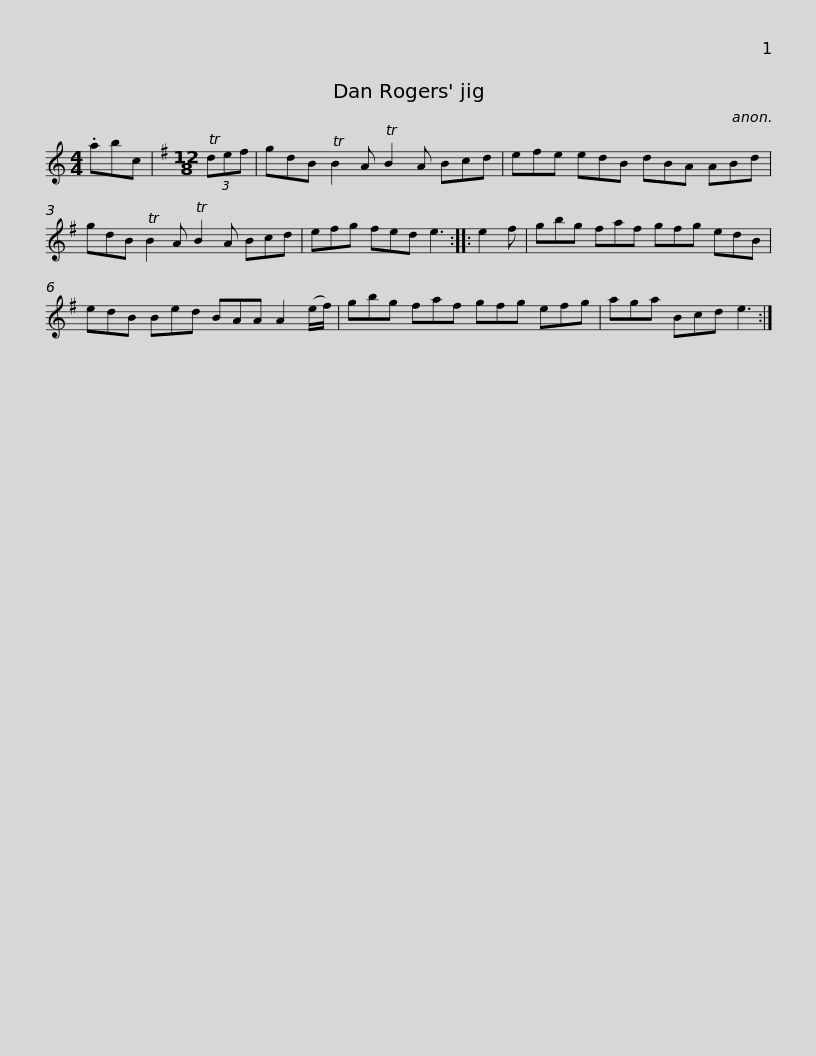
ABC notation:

X:1
L:1/8
M:4/4
I:linebreak $
K:C
V:1 treble
V:1
 .abc |[K:Emin][M:12/8] (3Tdef | gdB TB2 A TB2 A Bcd | efe edB dBA ABd | gdB TB2 A TB2 A Bcd |$ %5
 efg fed e3 :: e2 f | gbg faf gfg edB | edB Bed BAA A2 (e/f/) |$ gbg faf gfg efg | %10
 aga Bcd e3 :| %11
